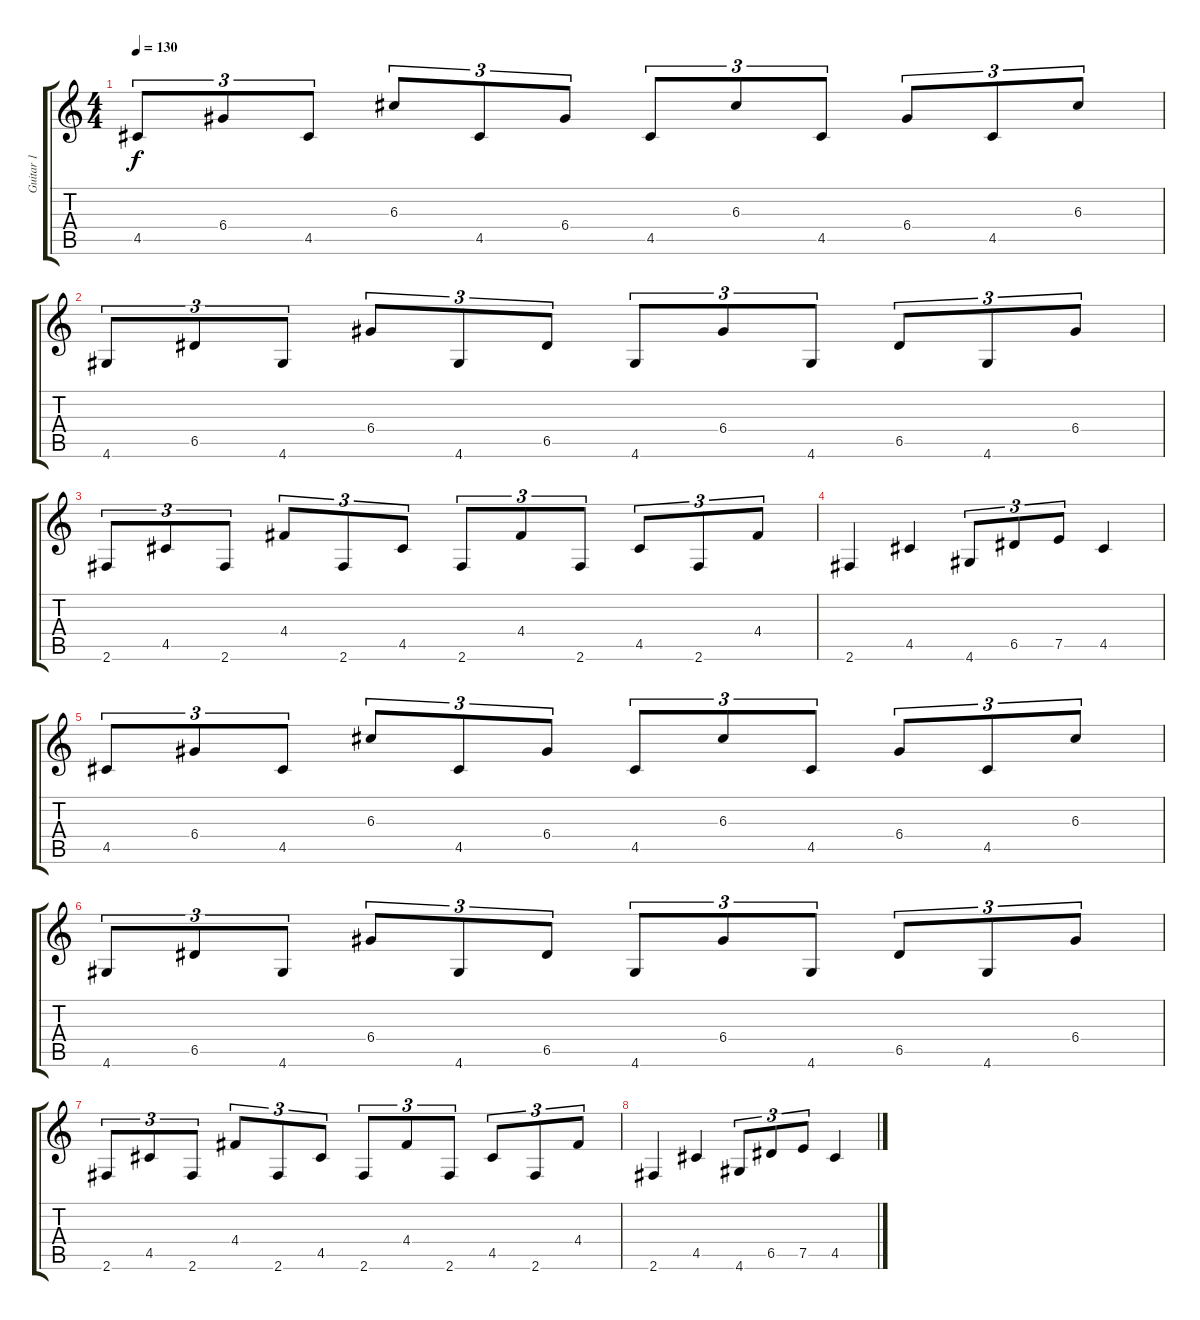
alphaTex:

\track ("Guitar 1" "Guitar 1") {instrument distortionguitar}
\staff {score tabs}
\tuning (E4 B3 G3 D3 A2 E2) {hide}
\ts (4 4)
\tempo 130
\clef g2
\ks c
4.5.8{tu (3 2) dy f} 6.4.8{tu (3 2)} 4.5.8{tu (3 2)} 6.3.8{tu (3 2)} 4.5.8{tu (3 2)} 6.4.8{tu (3 2)} 4.5.8{tu (3 2)} 6.3.8{tu (3 2)} 4.5.8{tu (3 2)} 6.4.8{tu (3 2)} 4.5.8{tu (3 2)} 6.3.8{tu (3 2)} |
4.6.8{tu (3 2)} 6.5.8{tu (3 2)} 4.6.8{tu (3 2)} 6.4.8{tu (3 2)} 4.6.8{tu (3 2)} 6.5.8{tu (3 2)} 4.6.8{tu (3 2)} 6.4.8{tu (3 2)} 4.6.8{tu (3 2)} 6.5.8{tu (3 2)} 4.6.8{tu (3 2)} 6.4.8{tu (3 2)} |
2.6.8{tu (3 2)} 4.5.8{tu (3 2)} 2.6.8{tu (3 2)} 4.4.8{tu (3 2)} 2.6.8{tu (3 2)} 4.5.8{tu (3 2)} 2.6.8{tu (3 2)} 4.4.8{tu (3 2)} 2.6.8{tu (3 2)} 4.5.8{tu (3 2)} 2.6.8{tu (3 2)} 4.4.8{tu (3 2)} |
2.6.4 4.5.4 4.6.8{tu (3 2)} 6.5.8{tu (3 2)} 7.5.8{tu (3 2)} 4.5.4 |
4.5.8{tu (3 2)} 6.4.8{tu (3 2)} 4.5.8{tu (3 2)} 6.3.8{tu (3 2)} 4.5.8{tu (3 2)} 6.4.8{tu (3 2)} 4.5.8{tu (3 2)} 6.3.8{tu (3 2)} 4.5.8{tu (3 2)} 6.4.8{tu (3 2)} 4.5.8{tu (3 2)} 6.3.8{tu (3 2)} |
4.6.8{tu (3 2)} 6.5.8{tu (3 2)} 4.6.8{tu (3 2)} 6.4.8{tu (3 2)} 4.6.8{tu (3 2)} 6.5.8{tu (3 2)} 4.6.8{tu (3 2)} 6.4.8{tu (3 2)} 4.6.8{tu (3 2)} 6.5.8{tu (3 2)} 4.6.8{tu (3 2)} 6.4.8{tu (3 2)} |
2.6.8{tu (3 2)} 4.5.8{tu (3 2)} 2.6.8{tu (3 2)} 4.4.8{tu (3 2)} 2.6.8{tu (3 2)} 4.5.8{tu (3 2)} 2.6.8{tu (3 2)} 4.4.8{tu (3 2)} 2.6.8{tu (3 2)} 4.5.8{tu (3 2)} 2.6.8{tu (3 2)} 4.4.8{tu (3 2)} |
2.6.4 4.5.4 4.6.8{tu (3 2)} 6.5.8{tu (3 2)} 7.5.8{tu (3 2)} 4.5.4
